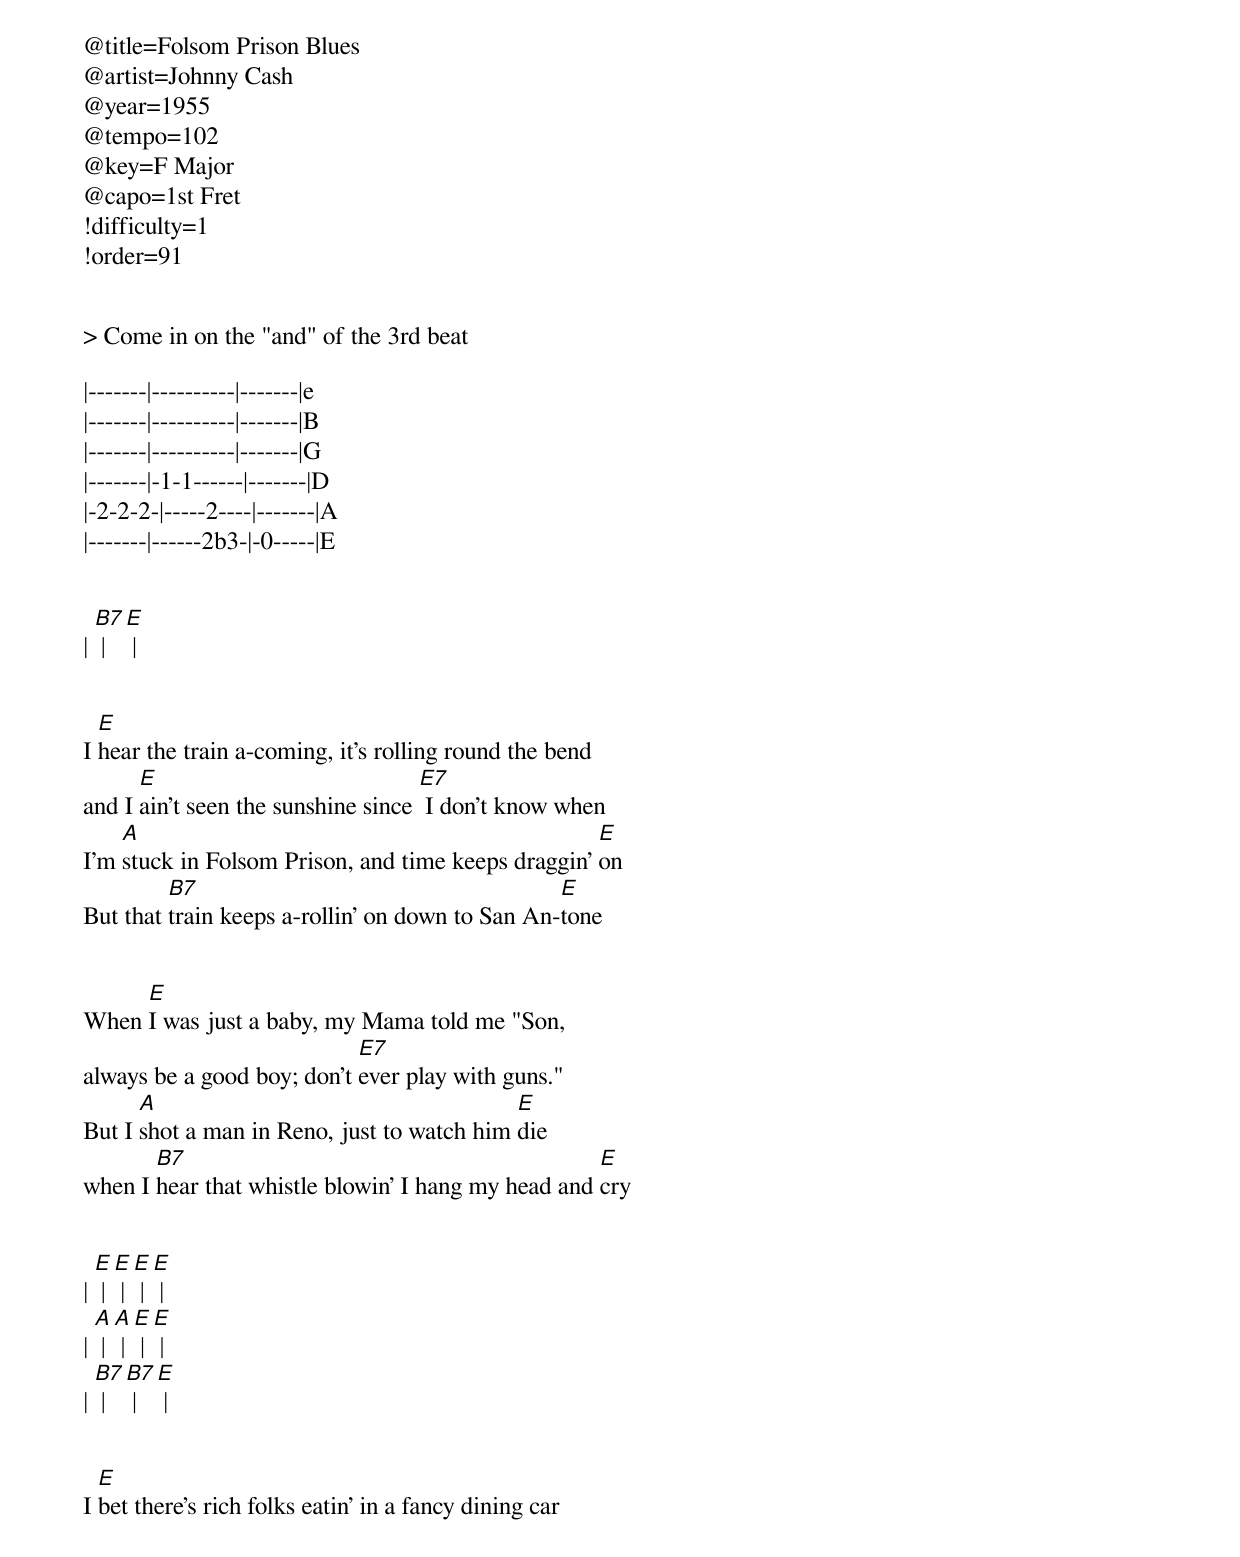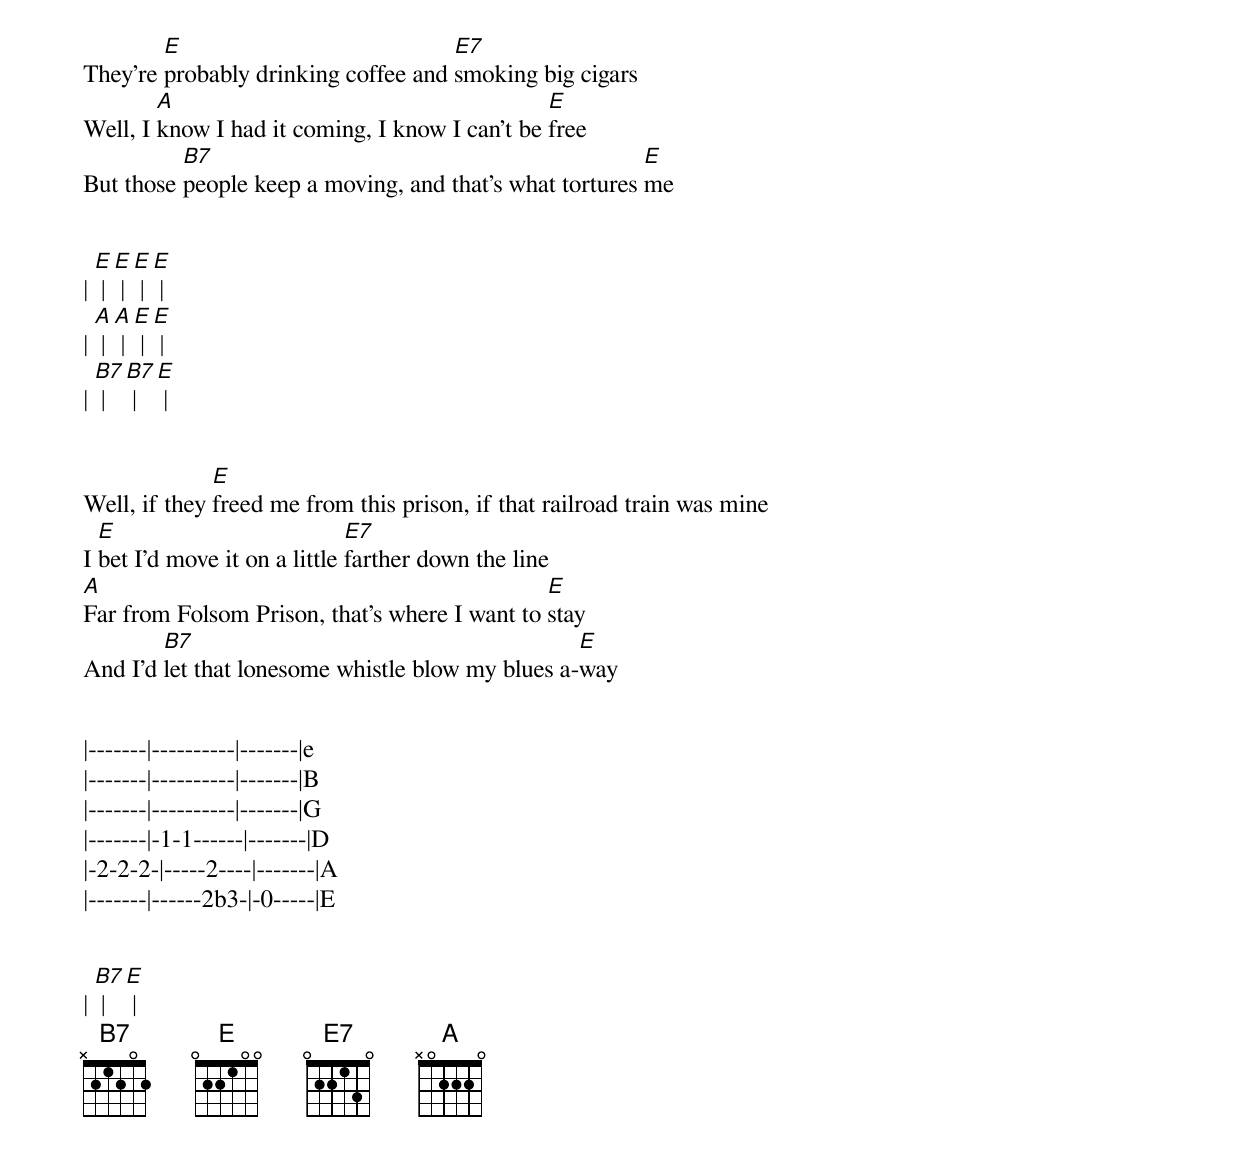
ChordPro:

@title=Folsom Prison Blues
@artist=Johnny Cash
@year=1955
@tempo=102
@key=F Major
@capo=1st Fret
!difficulty=1
!order=91


> Come in on the "and" of the 3rd beat

|-------|----------|-------|e
|-------|----------|-------|B
|-------|----------|-------|G
|-------|-1-1------|-------|D
|-2-2-2-|-----2----|-------|A
|-------|------2b3-|-0-----|E


| [B7] | [E] |


I [E]hear the train a-coming, it's rolling round the bend
and I [E]ain't seen the sunshine since [E7] I don't know when
I'm [A]stuck in Folsom Prison, and time keeps draggin' [E]on
But that [B7]train keeps a-rollin' on down to San An-[E]tone


When [E]I was just a baby, my Mama told me "Son,
always be a good boy; don't [E7]ever play with guns."
But I [A]shot a man in Reno, just to watch him [E]die
when I [B7]hear that whistle blowin' I hang my head and [E]cry


| [E] | [E] | [E] | [E] |
| [A] | [A] | [E] | [E] |
| [B7] | [B7] | [E] |


I [E]bet there's rich folks eatin' in a fancy dining car
They're [E]probably drinking coffee and [E7]smoking big cigars
Well, I [A]know I had it coming, I know I can't be [E]free
But those [B7]people keep a moving, and that's what tortures [E]me


| [E] | [E] | [E] | [E] |
| [A] | [A] | [E] | [E] |
| [B7] | [B7] | [E] |


Well, if they [E]freed me from this prison, if that railroad train was mine
I [E]bet I'd move it on a little [E7]farther down the line
[A]Far from Folsom Prison, that's where I want to [E]stay
And I'd [B7]let that lonesome whistle blow my blues a-[E]way


|-------|----------|-------|e
|-------|----------|-------|B
|-------|----------|-------|G
|-------|-1-1------|-------|D
|-2-2-2-|-----2----|-------|A
|-------|------2b3-|-0-----|E


| [B7] | [E] |
